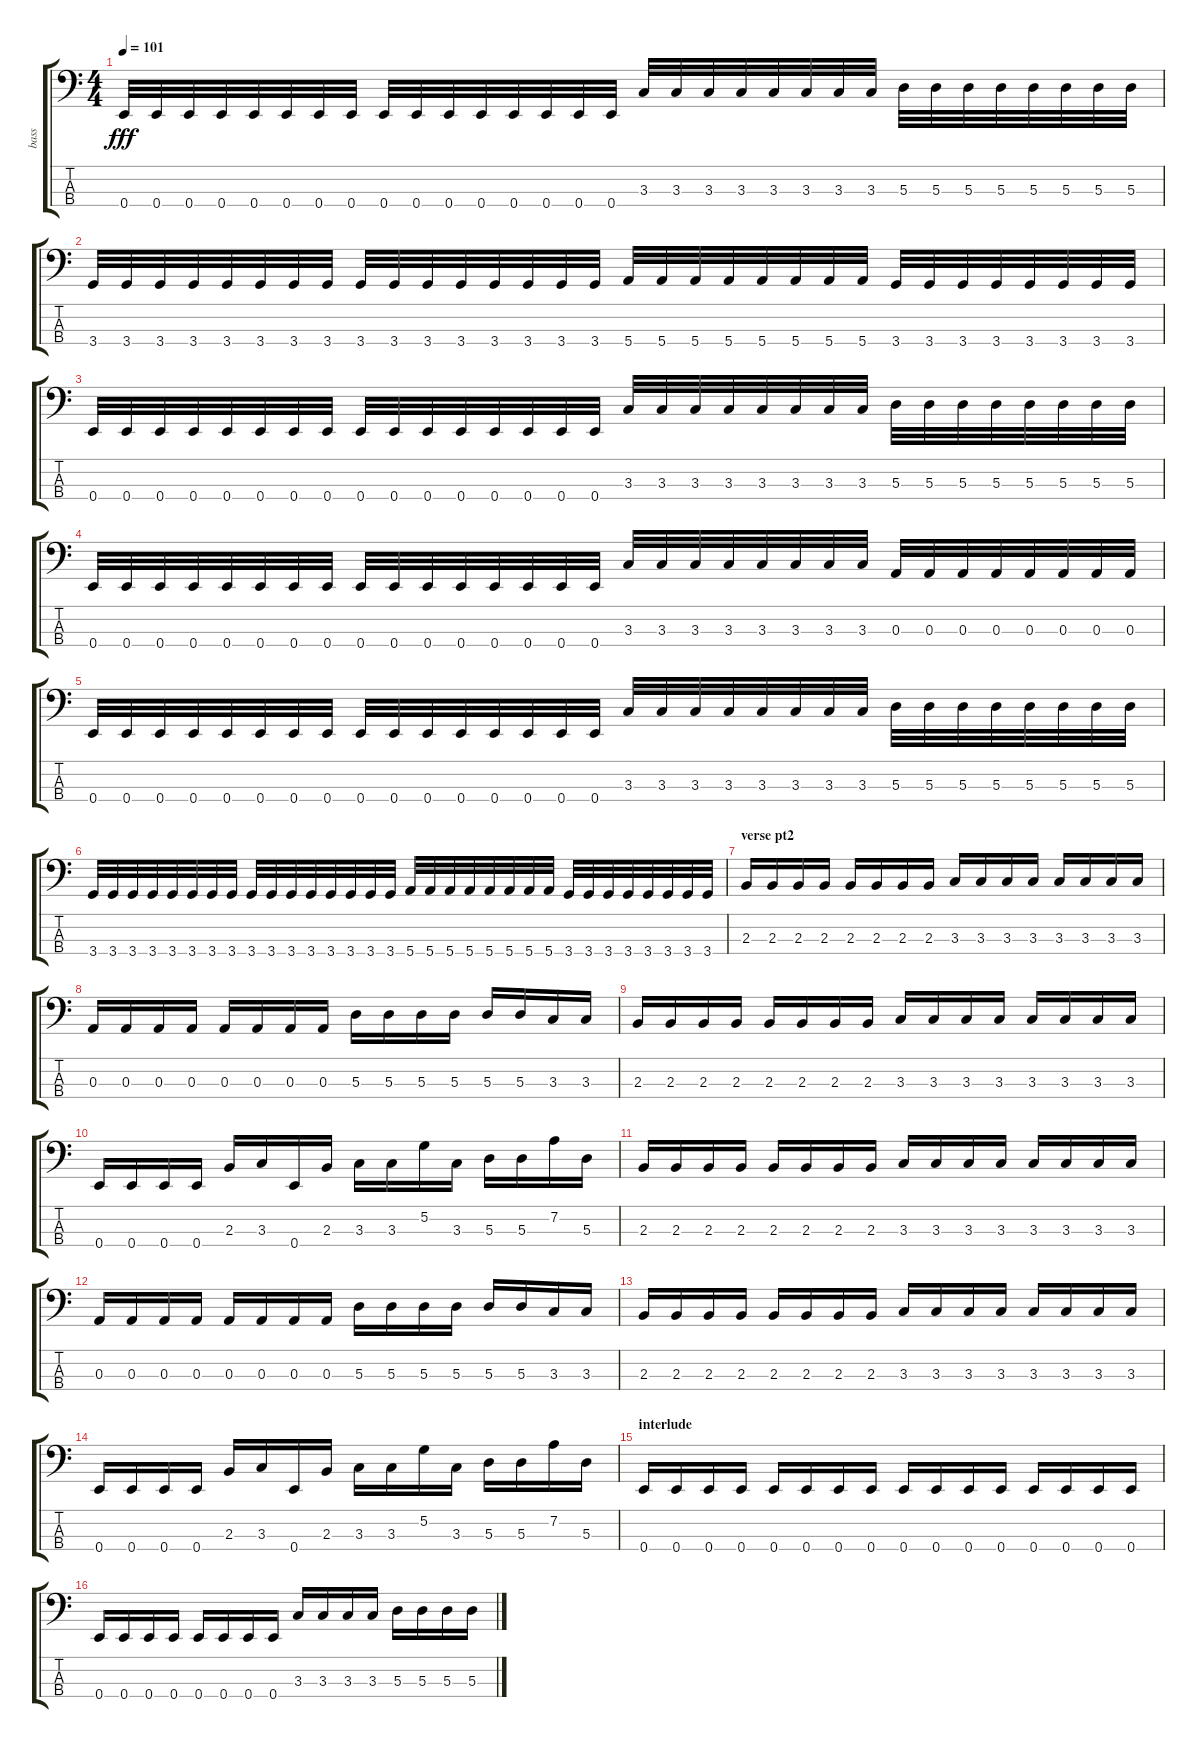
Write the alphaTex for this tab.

\track ("bass" "bass") {instrument electricbassfinger}
\staff {score tabs}
\tuning (G2 D2 A1 E1) {hide}
\ts (4 4)
\tempo 101
\clef f4
\ks c
0.4.32{dy fff} 0.4.32 0.4.32 0.4.32 0.4.32 0.4.32 0.4.32 0.4.32 0.4.32 0.4.32 0.4.32 0.4.32 0.4.32 0.4.32 0.4.32 0.4.32 3.3.32 3.3.32 3.3.32 3.3.32 3.3.32 3.3.32 3.3.32 3.3.32 5.3.32 5.3.32 5.3.32 5.3.32 5.3.32 5.3.32 5.3.32 5.3.32 |
3.4.32 3.4.32 3.4.32 3.4.32 3.4.32 3.4.32 3.4.32 3.4.32 3.4.32 3.4.32 3.4.32 3.4.32 3.4.32 3.4.32 3.4.32 3.4.32 5.4.32 5.4.32 5.4.32 5.4.32 5.4.32 5.4.32 5.4.32 5.4.32 3.4.32 3.4.32 3.4.32 3.4.32 3.4.32 3.4.32 3.4.32 3.4.32 |
0.4.32 0.4.32 0.4.32 0.4.32 0.4.32 0.4.32 0.4.32 0.4.32 0.4.32 0.4.32 0.4.32 0.4.32 0.4.32 0.4.32 0.4.32 0.4.32 3.3.32 3.3.32 3.3.32 3.3.32 3.3.32 3.3.32 3.3.32 3.3.32 5.3.32 5.3.32 5.3.32 5.3.32 5.3.32 5.3.32 5.3.32 5.3.32 |
0.4.32 0.4.32 0.4.32 0.4.32 0.4.32 0.4.32 0.4.32 0.4.32 0.4.32 0.4.32 0.4.32 0.4.32 0.4.32 0.4.32 0.4.32 0.4.32 3.3.32 3.3.32 3.3.32 3.3.32 3.3.32 3.3.32 3.3.32 3.3.32 0.3.32 0.3.32 0.3.32 0.3.32 0.3.32 0.3.32 0.3.32 0.3.32 |
0.4.32 0.4.32 0.4.32 0.4.32 0.4.32 0.4.32 0.4.32 0.4.32 0.4.32 0.4.32 0.4.32 0.4.32 0.4.32 0.4.32 0.4.32 0.4.32 3.3.32 3.3.32 3.3.32 3.3.32 3.3.32 3.3.32 3.3.32 3.3.32 5.3.32 5.3.32 5.3.32 5.3.32 5.3.32 5.3.32 5.3.32 5.3.32 |
3.4.32 3.4.32 3.4.32 3.4.32 3.4.32 3.4.32 3.4.32 3.4.32 3.4.32 3.4.32 3.4.32 3.4.32 3.4.32 3.4.32 3.4.32 3.4.32 5.4.32 5.4.32 5.4.32 5.4.32 5.4.32 5.4.32 5.4.32 5.4.32 3.4.32 3.4.32 3.4.32 3.4.32 3.4.32 3.4.32 3.4.32 3.4.32 |
\section ("" "verse pt2")
2.3.16 2.3.16 2.3.16 2.3.16 2.3.16 2.3.16 2.3.16 2.3.16 3.3.16 3.3.16 3.3.16 3.3.16 3.3.16 3.3.16 3.3.16 3.3.16 |
0.3.16 0.3.16 0.3.16 0.3.16 0.3.16 0.3.16 0.3.16 0.3.16 5.3.16 5.3.16 5.3.16 5.3.16 5.3.16 5.3.16 3.3.16 3.3.16 |
2.3.16 2.3.16 2.3.16 2.3.16 2.3.16 2.3.16 2.3.16 2.3.16 3.3.16 3.3.16 3.3.16 3.3.16 3.3.16 3.3.16 3.3.16 3.3.16 |
0.4.16 0.4.16 0.4.16 0.4.16 2.3.16 3.3.16 0.4.16 2.3.16 3.3.16 3.3.16 5.2.16 3.3.16 5.3.16 5.3.16 7.2.16 5.3.16 |
2.3.16 2.3.16 2.3.16 2.3.16 2.3.16 2.3.16 2.3.16 2.3.16 3.3.16 3.3.16 3.3.16 3.3.16 3.3.16 3.3.16 3.3.16 3.3.16 |
0.3.16 0.3.16 0.3.16 0.3.16 0.3.16 0.3.16 0.3.16 0.3.16 5.3.16 5.3.16 5.3.16 5.3.16 5.3.16 5.3.16 3.3.16 3.3.16 |
2.3.16 2.3.16 2.3.16 2.3.16 2.3.16 2.3.16 2.3.16 2.3.16 3.3.16 3.3.16 3.3.16 3.3.16 3.3.16 3.3.16 3.3.16 3.3.16 |
0.4.16 0.4.16 0.4.16 0.4.16 2.3.16 3.3.16 0.4.16 2.3.16 3.3.16 3.3.16 5.2.16 3.3.16 5.3.16 5.3.16 7.2.16 5.3.16 |
\section ("" "interlude")
0.4.16 0.4.16 0.4.16 0.4.16 0.4.16 0.4.16 0.4.16 0.4.16 0.4.16 0.4.16 0.4.16 0.4.16 0.4.16 0.4.16 0.4.16 0.4.16 |
0.4.16 0.4.16 0.4.16 0.4.16 0.4.16 0.4.16 0.4.16 0.4.16 3.3.16 3.3.16 3.3.16 3.3.16 5.3.16 5.3.16 5.3.16 5.3.16
